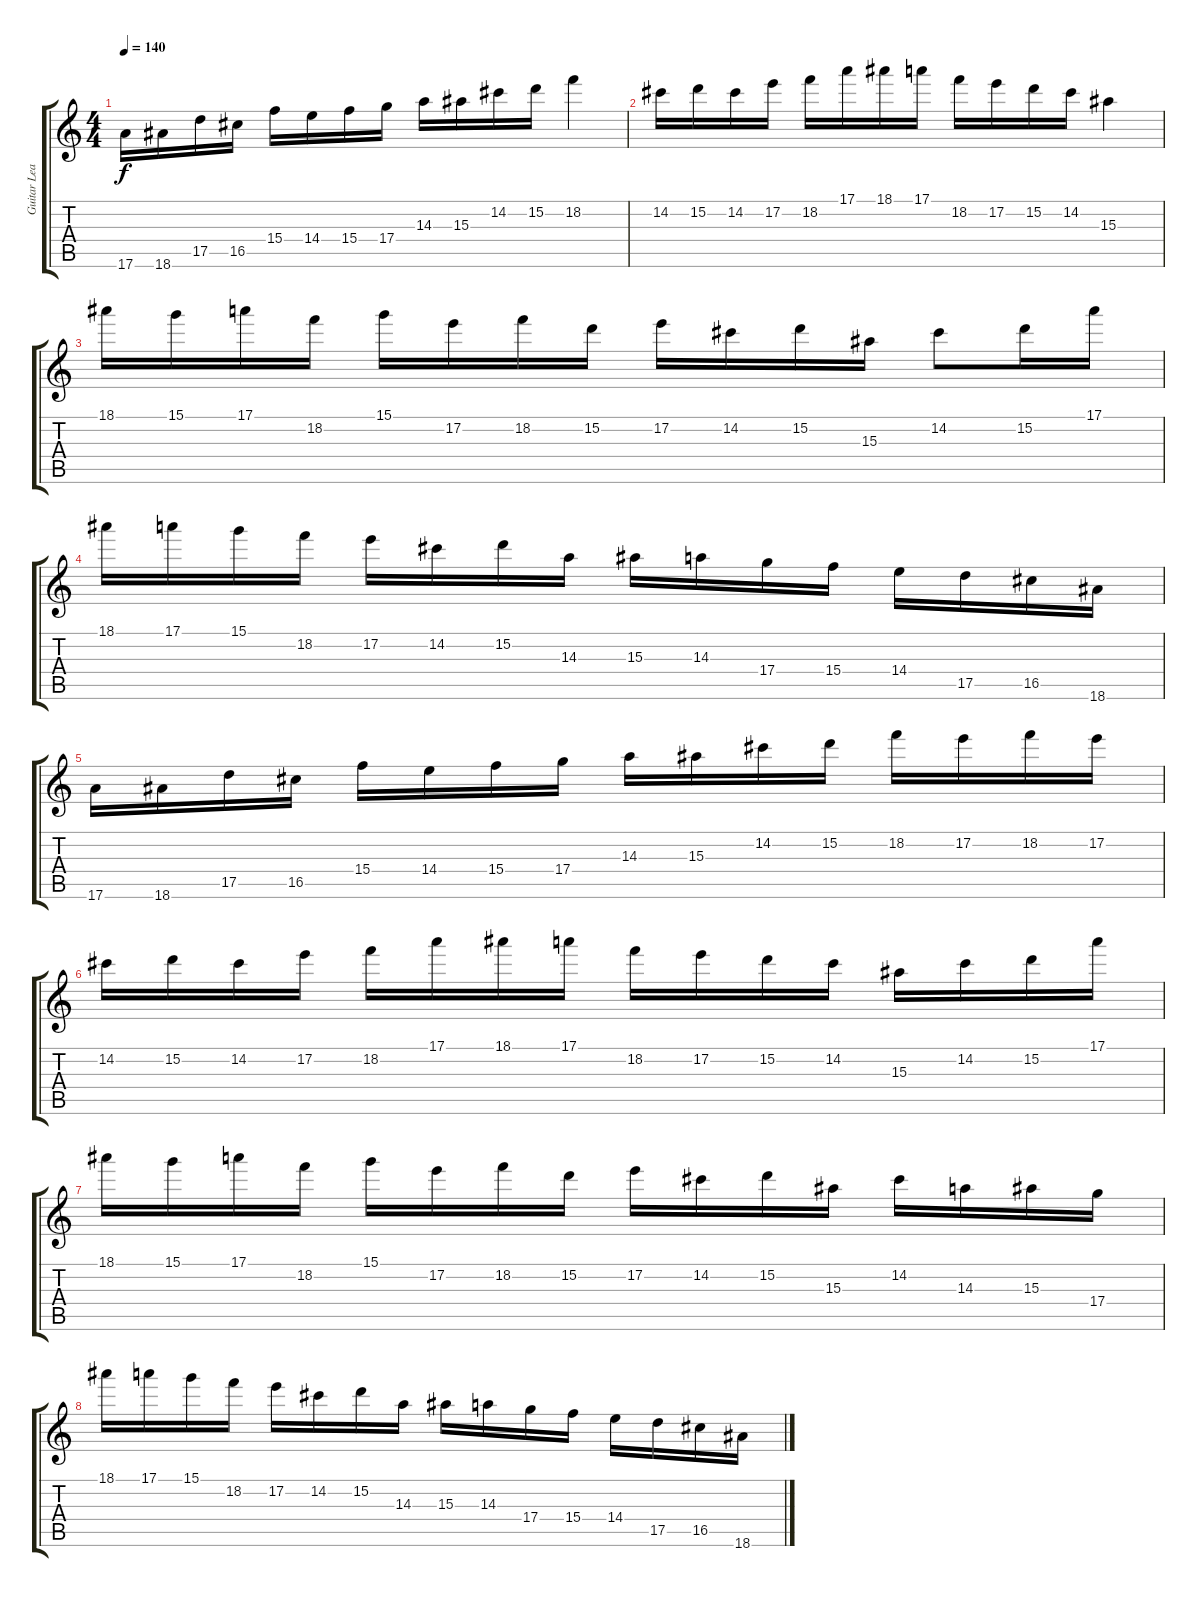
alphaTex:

\track ("Guitar Lead" "Guitar Lea") {instrument distortionguitar}
\staff {score tabs}
\tuning (E4 B3 G3 D3 A2 E2) {hide}
\ts (4 4)
\tempo 140
\clef g2
\ks c
17.6.16{dy f} 18.6.16 17.5.16 16.5.16 15.4.16 14.4.16 15.4.16 17.4.16 14.3.16 15.3.16 14.2.16 15.2.16 18.2.4 |
14.2.16 15.2.16 14.2.16 17.2.16 18.2.16 17.1.16 18.1.16 17.1.16 18.2.16 17.2.16 15.2.16 14.2.16 15.3.4 |
18.1.16 15.1.16 17.1.16 18.2.16 15.1.16 17.2.16 18.2.16 15.2.16 17.2.16 14.2.16 15.2.16 15.3.16 14.2.8 15.2.16 17.1.16 |
18.1.16 17.1.16 15.1.16 18.2.16 17.2.16 14.2.16 15.2.16 14.3.16 15.3.16 14.3.16 17.4.16 15.4.16 14.4.16 17.5.16 16.5.16 18.6.16 |
17.6.16 18.6.16 17.5.16 16.5.16 15.4.16 14.4.16 15.4.16 17.4.16 14.3.16 15.3.16 14.2.16 15.2.16 18.2.16 17.2.16 18.2.16 17.2.16 |
14.2.16 15.2.16 14.2.16 17.2.16 18.2.16 17.1.16 18.1.16 17.1.16 18.2.16 17.2.16 15.2.16 14.2.16 15.3.16 14.2.16 15.2.16 17.1.16 |
18.1.16 15.1.16 17.1.16 18.2.16 15.1.16 17.2.16 18.2.16 15.2.16 17.2.16 14.2.16 15.2.16 15.3.16 14.2.16 14.3.16 15.3.16 17.4.16 |
18.1.16 17.1.16 15.1.16 18.2.16 17.2.16 14.2.16 15.2.16 14.3.16 15.3.16 14.3.16 17.4.16 15.4.16 14.4.16 17.5.16 16.5.16 18.6.16
